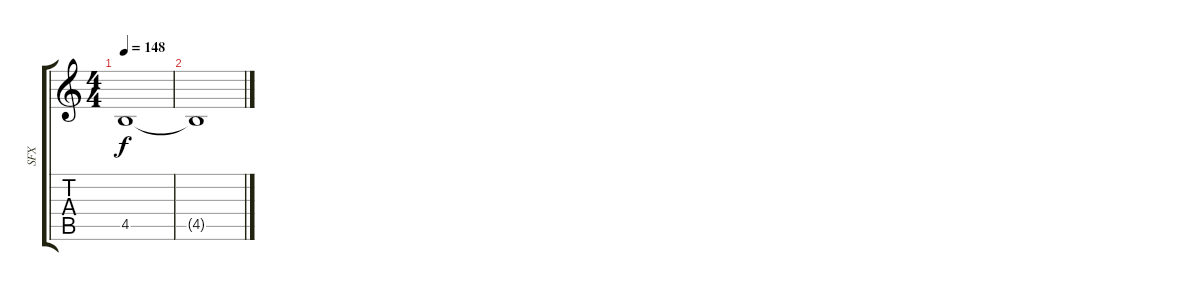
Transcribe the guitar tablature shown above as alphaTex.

\track ("SFX" "SFX") {instrument guitarharmonics}
\staff {score tabs}
\tuning (D4 A3 F3 C3 G2 C2) {hide}
\ts (4 4)
\tempo 148
\clef g2
\ks c
4.5{t}.1{dy f} |
4.5{t}.1
